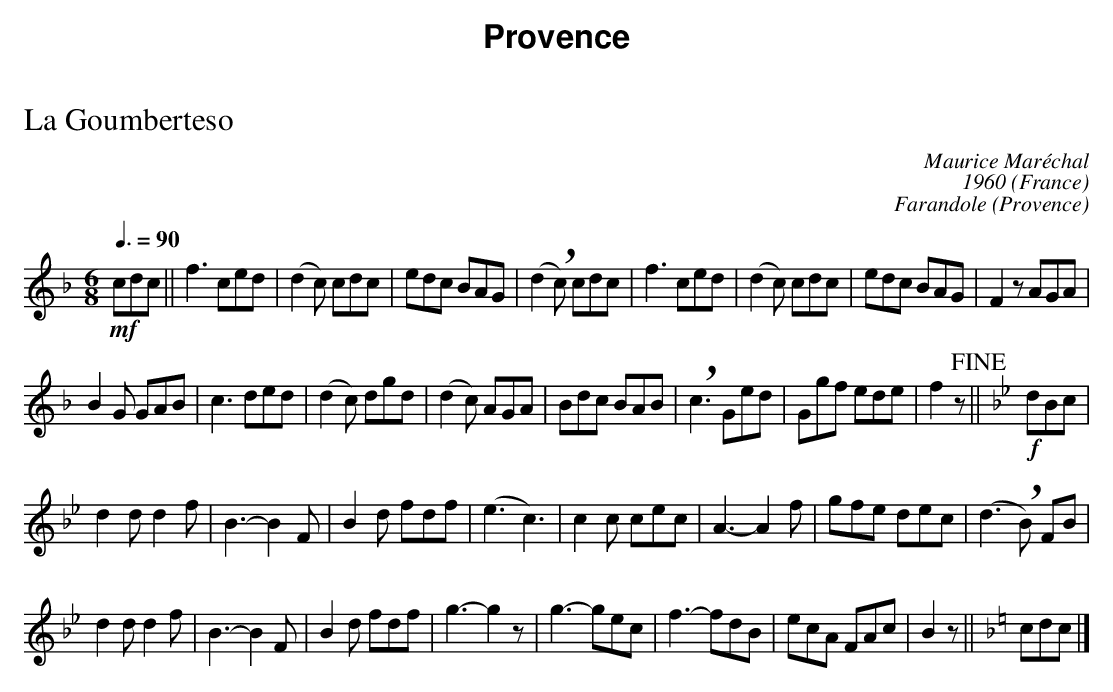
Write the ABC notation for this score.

X:1
T:La Goumberteso
O:France
C:Maurice Maréchal
C:1960
M:6/8
Q:3/8=90
K:Fmajor
!mf!cdc||f3 ced|(d2c) cdc|edc BAG|(d2!breath!c) cdc|f3 ced|(d2c) cdc|edc BAG|F2z AGA|
B2G GAB|c3 ded|(d2c) dgd|(d2c) AGA|Bdc BAB|!breath!c3 Ged|Ggf ede|f2z!fine!||[K:Bbmajor]!f!dBc|
d2d d2f|B3- B2F|B2d fdf|(e3 c3)|c2c cec|A3- A2f|gfe dec|(d3 !breath!B) FB|
d2d d2f|B3- B2F|B2d fdf|g3- g2z|g3- gec|f3- fdB|ecA FAc|B2z ||[K:Fmajor] cdc|]
